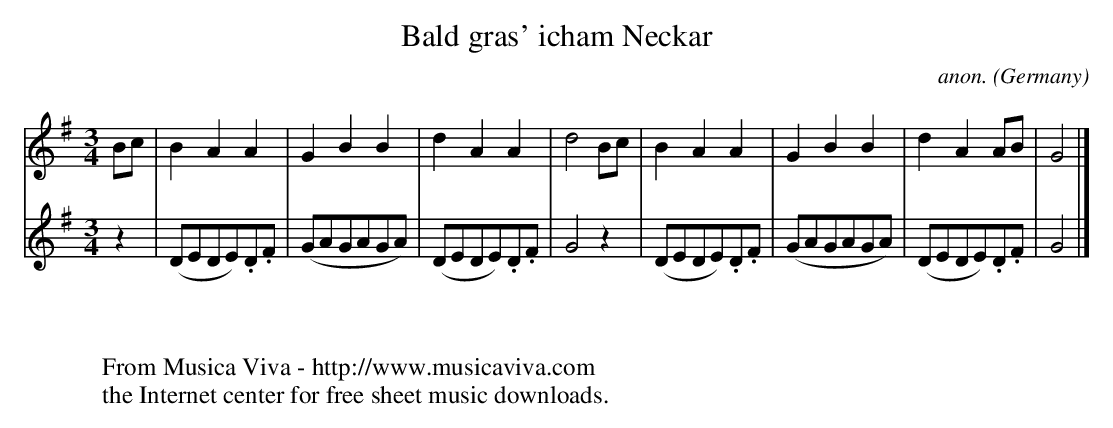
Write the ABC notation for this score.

X:1
T:Bald gras' icham Neckar
C:anon.
O:Germany
M:3/4
L:1/8
K:G
V:1
Bc|B2A2A2|G2B2B2|d2A2A2|d4Bc|B2A2A2|G2B2B2|d2A2AB|G4|]
V:2
z2|(DEDE).D.F|(GAGAGA)|(DEDE).D.F|G4z2|(DEDE).D.F|(GAGAGA)|(DEDE).D.F|G4|]
W:
W:
W:  From Musica Viva - http://www.musicaviva.com
W:  the Internet center for free sheet music downloads.
